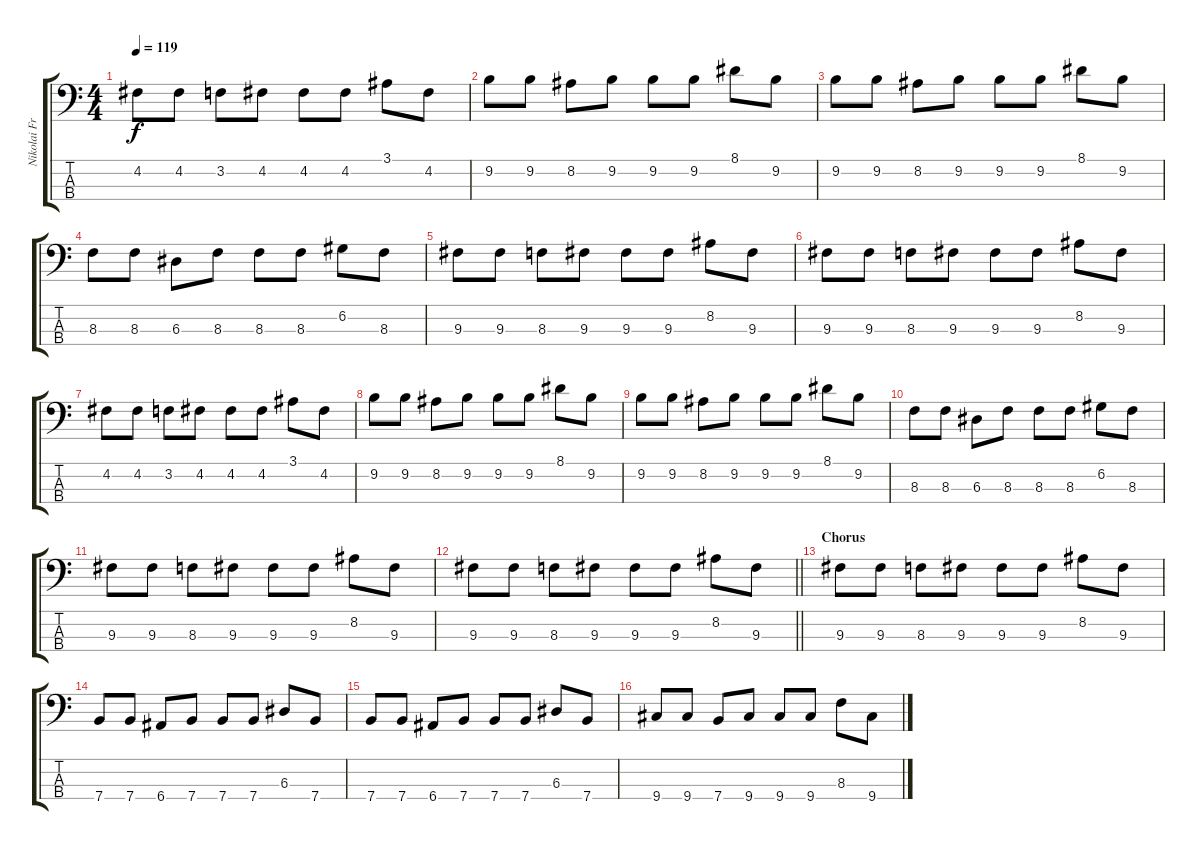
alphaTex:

\track ("Nikolai Fraiture" "Nikolai Fr") {instrument electricbasspick}
\staff {score tabs}
\tuning (G2 D2 A1 E1) {hide}
\ts (4 4)
\tempo 119
\clef f4
\ks c
4.2.8{dy f} 4.2.8 3.2.8 4.2.8 4.2.8 4.2.8 3.1.8 4.2.8 |
9.2.8 9.2.8 8.2.8 9.2.8 9.2.8 9.2.8 8.1.8 9.2.8 |
9.2.8 9.2.8 8.2.8 9.2.8 9.2.8 9.2.8 8.1.8 9.2.8 |
8.3.8 8.3.8 6.3.8 8.3.8 8.3.8 8.3.8 6.2.8 8.3.8 |
9.3.8 9.3.8 8.3.8 9.3.8 9.3.8 9.3.8 8.2.8 9.3.8 |
9.3.8 9.3.8 8.3.8 9.3.8 9.3.8 9.3.8 8.2.8 9.3.8 |
4.2.8 4.2.8 3.2.8 4.2.8 4.2.8 4.2.8 3.1.8 4.2.8 |
9.2.8 9.2.8 8.2.8 9.2.8 9.2.8 9.2.8 8.1.8 9.2.8 |
9.2.8 9.2.8 8.2.8 9.2.8 9.2.8 9.2.8 8.1.8 9.2.8 |
8.3.8 8.3.8 6.3.8 8.3.8 8.3.8 8.3.8 6.2.8 8.3.8 |
9.3.8 9.3.8 8.3.8 9.3.8 9.3.8 9.3.8 8.2.8 9.3.8 |
\barLineRight lightlight
9.3.8 9.3.8 8.3.8 9.3.8 9.3.8 9.3.8 8.2.8 9.3.8 |
\section ("" "Chorus")
9.3.8 9.3.8 8.3.8 9.3.8 9.3.8 9.3.8 8.2.8 9.3.8 |
7.4.8 7.4.8 6.4.8 7.4.8 7.4.8 7.4.8 6.3.8 7.4.8 |
7.4.8 7.4.8 6.4.8 7.4.8 7.4.8 7.4.8 6.3.8 7.4.8 |
9.4.8 9.4.8 7.4.8 9.4.8 9.4.8 9.4.8 8.3.8 9.4.8
